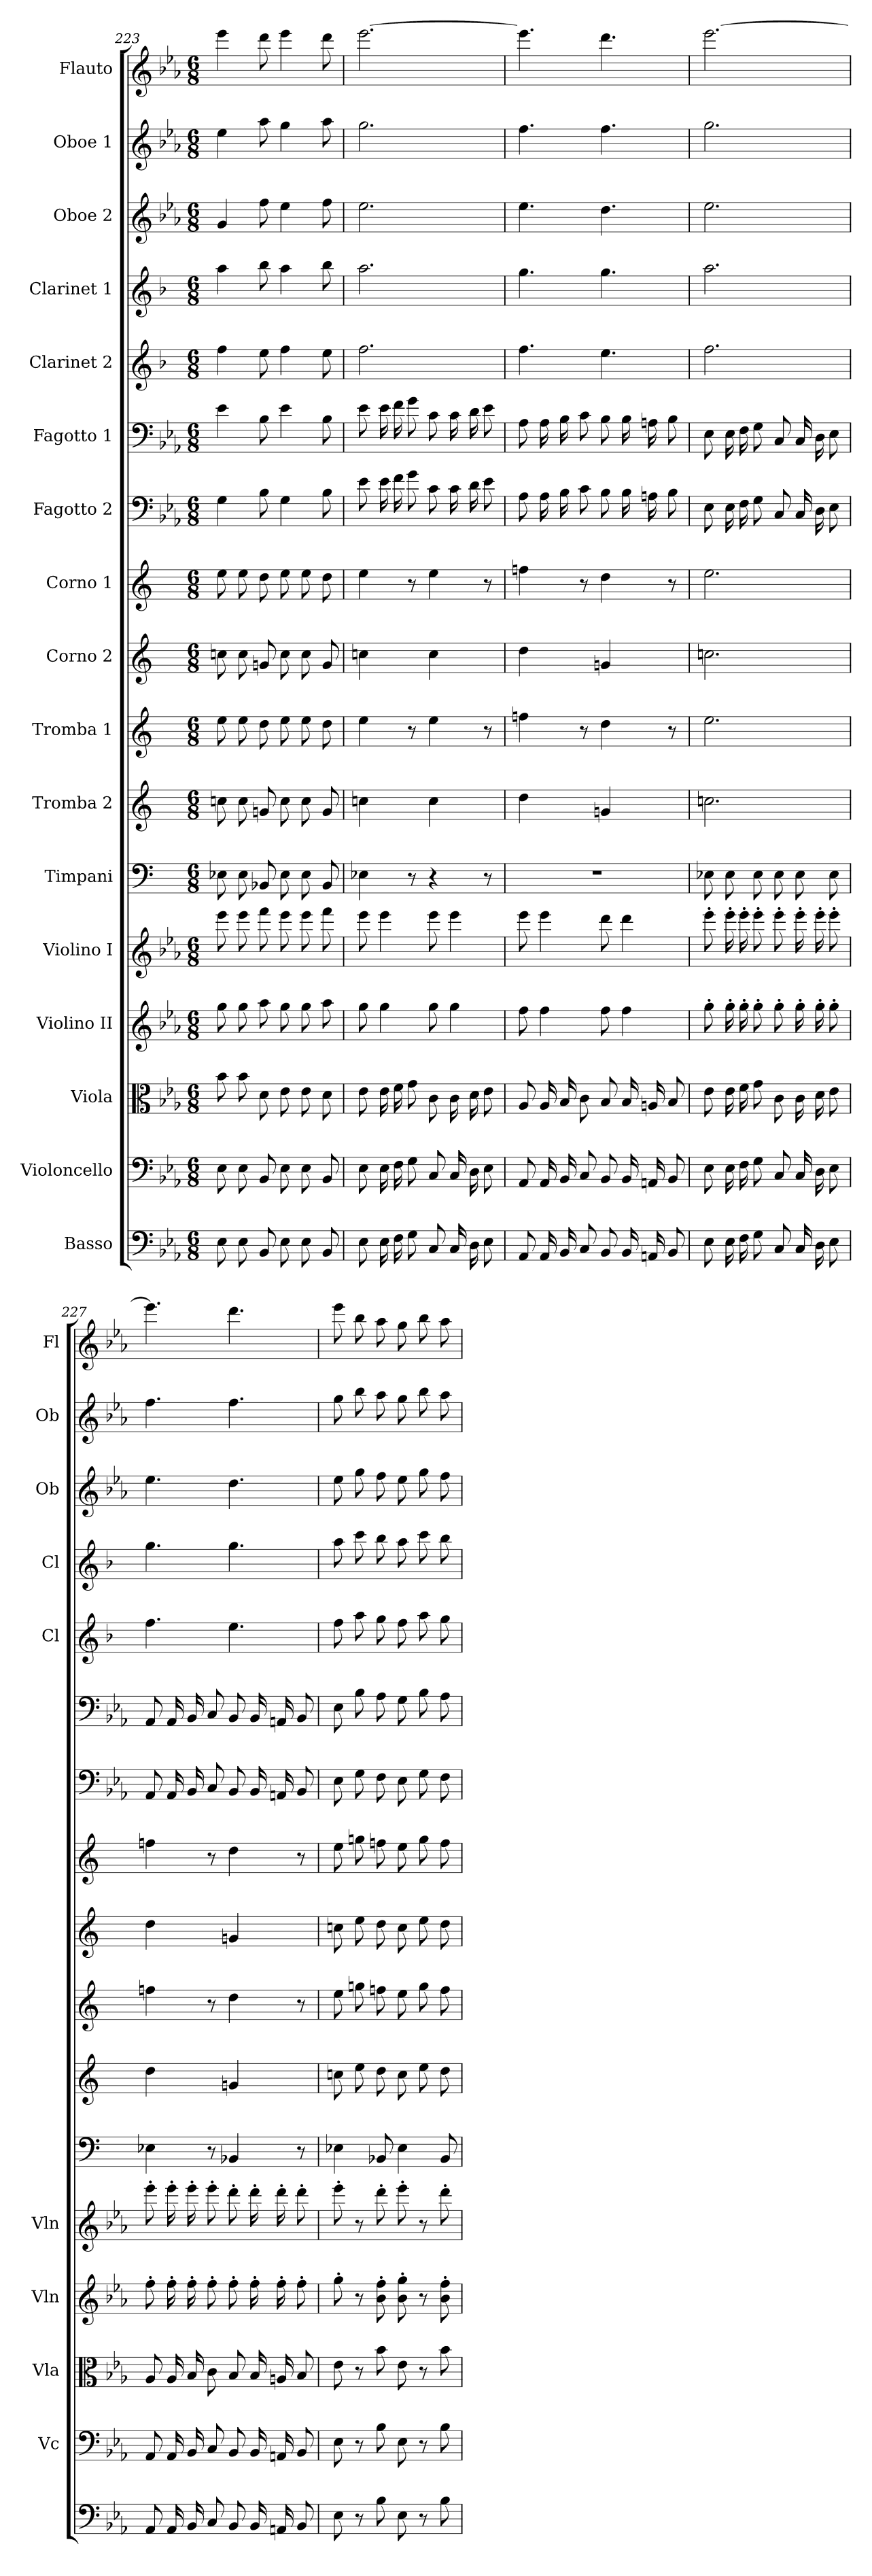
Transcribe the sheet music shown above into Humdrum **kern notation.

**kern	**kern	**kern	**kern	**kern	**kern	**kern	**kern	**kern	**kern	**kern	**kern	**kern	**kern	**kern	**kern	**kern
*part17	*part16	*part15	*part14	*part13	*part12	*part11	*part10	*part9	*part8	*part7	*part6	*part5	*part4	*part3	*part2	*part1
*staff17	*staff16	*staff15	*staff14	*staff13	*staff12	*staff11	*staff10	*staff9	*staff8	*staff7	*staff6	*staff5	*staff4	*staff3	*staff2	*staff1
*I"Basso	*I"Violoncello	*I"Viola	*I"Violino II	*I"Violino I	*I"Timpani	*I"Tromba 2	*I"Tromba 1	*I"Corno 2	*I"Corno 1	*I"Fagotto 2	*I"Fagotto 1	*I"Clarinet 2	*I"Clarinet 1	*I"Oboe 2	*I"Oboe 1	*I"Flauto
*	*I'Vc	*I'Vla	*I'Vln	*I'Vln	*	*	*	*	*	*	*	*I'Cl	*I'Cl	*I'Ob	*I'Ob	*I'Fl
*clefF4	*clefF4	*clefC3	*clefG2	*clefG2	*clefF4	*clefG2	*clefG2	*clefG2	*clefG2	*clefF4	*clefF4	*clefG2	*clefG2	*clefG2	*clefG2	*clefG2
*ITrd7c12	*	*	*	*	*	*ITrd-2c-3	*ITrd-2c-3	*ITrd5c9	*ITrd5c9	*	*	*ITrd1c2	*ITrd1c2	*	*	*
*k[b-e-a-]	*k[b-e-a-]	*k[b-e-a-]	*k[b-e-a-]	*k[b-e-a-]	*	*	*	*	*	*k[b-e-a-]	*k[b-e-a-]	*k[b-e-a-]	*k[b-e-a-]	*k[b-e-a-]	*k[b-e-a-]	*k[b-e-a-]
*M6/8	*M6/8	*M6/8	*M6/8	*M6/8	*M6/8	*M6/8	*M6/8	*M6/8	*M6/8	*M6/8	*M6/8	*M6/8	*M6/8	*M6/8	*M6/8	*M6/8
=223	=223	=223	=223	=223	=223	=223	=223	=223	=223	=223	=223	=223	=223	=223	=223	=223
8EE-	8E-	8b-	8gg	8eee-	8E-X	8ee-X	8gg	8e-X	8g	4G	4e-	4ee-	4gg	4g	4ee-	4eee-
8EE-	8E-	8b-	8gg	8eee-	8E-	8ee-	8gg	8e-	8g	.	.	.	.	.	.	.
8BBB-	8BB-	8d	8aa-	8fff	8BB-X	8b-X	8ff	8B-X	8f	8B-	8B-	8dd	8aa-	8ff	8aa-	8ddd
8EE-	8E-	8e-	8gg	8eee-	8E-	8ee-	8gg	8e-	8g	4G	4e-	4ee-	4gg	4ee-	4gg	4eee-
8EE-	8E-	8e-	8gg	8eee-	8E-	8ee-	8gg	8e-	8g	.	.	.	.	.	.	.
8BBB-	8BB-	8d	8aa-	8fff	8BB-	8b-	8ff	8B-	8f	8B-	8B-	8dd	8aa-	8ff	8aa-	8ddd
=224	=224	=224	=224	=224	=224	=224	=224	=224	=224	=224	=224	=224	=224	=224	=224	=224
8EE-	8E-	8e-	8gg	8eee-	4E-X	4ee-X	4gg	4e-X	4g	8e-	8e-	2.ee-	2.gg	2.ee-	2.gg	[2.eee-
16EE-	16E-	16e-	4gg	4eee-	.	.	.	.	.	16e-	16e-	.	.	.	.	.
16FF	16F	16f	.	.	.	.	.	.	.	16f	16f	.	.	.	.	.
8GG	8G	8g	.	.	8r	8ryy	8r	8ryy	8r	8g	8g	.	.	.	.	.
8CC	8C	8c	8gg	8eee-	4r	4ee-	4gg	4e-	4g	8c	8c	.	.	.	.	.
16CC	16C	16c	4gg	4eee-	.	.	.	.	.	16c	16c	.	.	.	.	.
16DD	16D	16d	.	.	.	.	.	.	.	16d	16d	.	.	.	.	.
8EE-	8E-	8e-	.	.	8r	8ryy	8r	8ryy	8r	8e-	8e-	.	.	.	.	.
=225	=225	=225	=225	=225	=225	=225	=225	=225	=225	=225	=225	=225	=225	=225	=225	=225
8AAA-	8AA-	8A-	8ff	8eee-	2.r	4ff	4aa-X	4f	4a-X	8A-	8A-	4.ee-	4.ff	4.ee-	4.ff	4.eee-]
16AAA-	16AA-	16A-	4ff	4eee-	.	.	.	.	.	16A-	16A-	.	.	.	.	.
16BBB-	16BB-	16B-	.	.	.	.	.	.	.	16B-	16B-	.	.	.	.	.
8CC	8C	8c	.	.	.	8ryy	8r	8ryy	8r	8c	8c	.	.	.	.	.
8BBB-	8BB-	8B-	8ff	8ddd	.	4b-X	4ff	4B-X	4f	8B-	8B-	4.dd	4.ff	4.dd	4.ff	4.ddd
16BBB-	16BB-	16B-	4ff	4ddd	.	.	.	.	.	16B-	16B-	.	.	.	.	.
16AAAn	16AAn	16An	.	.	.	.	.	.	.	16An	16An	.	.	.	.	.
8BBB-	8BB-	8B-	.	.	.	8ryy	8r	8ryy	8r	8B-	8B-	.	.	.	.	.
=226	=226	=226	=226	=226	=226	=226	=226	=226	=226	=226	=226	=226	=226	=226	=226	=226
8EE-	8E-	8e-	8gg'	8eee-'	8E-X	2.ee-X	2.gg	2.e-X	2.g	8E-	8E-	2.ee-	2.gg	2.ee-	2.gg	[2.eee-
16EE-	16E-	16e-	16gg'	16eee-'	8E-	.	.	.	.	16E-	16E-	.	.	.	.	.
16FF	16F	16f	16gg'	16eee-'	.	.	.	.	.	16F	16F	.	.	.	.	.
8GG	8G	8g	8gg'	8eee-'	8E-	.	.	.	.	8G	8G	.	.	.	.	.
8CC	8C	8c	8gg'	8eee-'	8E-	.	.	.	.	8C	8C	.	.	.	.	.
16CC	16C	16c	16gg'	16eee-'	8E-	.	.	.	.	16C	16C	.	.	.	.	.
16DD	16D	16d	16gg'	16eee-'	.	.	.	.	.	16D	16D	.	.	.	.	.
8EE-	8E-	8e-	8gg'	8eee-'	8E-	.	.	.	.	8E-	8E-	.	.	.	.	.
=227	=227	=227	=227	=227	=227	=227	=227	=227	=227	=227	=227	=227	=227	=227	=227	=227
8AAA-	8AA-	8A-	8ff'	8eee-'	4E-X	4ff	4aa-X	4f	4a-X	8AA-	8AA-	4.ee-	4.ff	4.ee-	4.ff	4.eee-]
16AAA-	16AA-	16A-	16ff'	16eee-'	.	.	.	.	.	16AA-	16AA-	.	.	.	.	.
16BBB-	16BB-	16B-	16ff'	16eee-'	.	.	.	.	.	16BB-	16BB-	.	.	.	.	.
8CC	8C	8c	8ff'	8eee-'	8r	8ryy	8r	8ryy	8r	8C	8C	.	.	.	.	.
8BBB-	8BB-	8B-	8ff'	8ddd'	4BB-X	4b-X	4ff	4B-X	4f	8BB-	8BB-	4.dd	4.ff	4.dd	4.ff	4.ddd
16BBB-	16BB-	16B-	16ff'	16ddd'	.	.	.	.	.	16BB-	16BB-	.	.	.	.	.
16AAAn	16AAn	16An	16ff'	16ddd'	.	.	.	.	.	16AAn	16AAn	.	.	.	.	.
8BBB-	8BB-	8B-	8ff'	8ddd'	8r	8ryy	8r	8ryy	8r	8BB-	8BB-	.	.	.	.	.
=228	=228	=228	=228	=228	=228	=228	=228	=228	=228	=228	=228	=228	=228	=228	=228	=228
8EE-	8E-	8e-	8gg'	8eee-'	4E-X	8ee-X	8gg	8e-X	8g	8E-	8E-	8ee-	8gg	8ee-	8gg	8eee-
8r	8r	8r	8r	8r	.	8gg	8bb-X	8g	8b-X	8G	8B-	8gg	8bb-	8gg	8bb-	8bb-
8BB-	8B-	8b-	8b-' 8ff'	8ddd'	8BB-X	8ff	8aa-X	8f	8a-X	8F	8A-	8ff	8aa-	8ff	8aa-	8aa-
8EE-	8E-	8e-	8b-' 8gg'	8eee-'	4E-	8ee-	8gg	8e-	8g	8E-	8G	8ee-	8gg	8ee-	8gg	8gg
8r	8r	8r	8r	8r	.	8gg	8bb-	8g	8b-	8G	8B-	8gg	8bb-	8gg	8bb-	8bb-
8BB-	8B-	8b-	8b-' 8ff'	8ddd'	8BB-	8ff	8aa-	8f	8a-	8F	8A-	8ff	8aa-	8ff	8aa-	8aa-
=	=	=	=	=	=	=	=	=	=	=	=	=	=	=	=	=
*-	*-	*-	*-	*-	*-	*-	*-	*-	*-	*-	*-	*-	*-	*-	*-	*-
